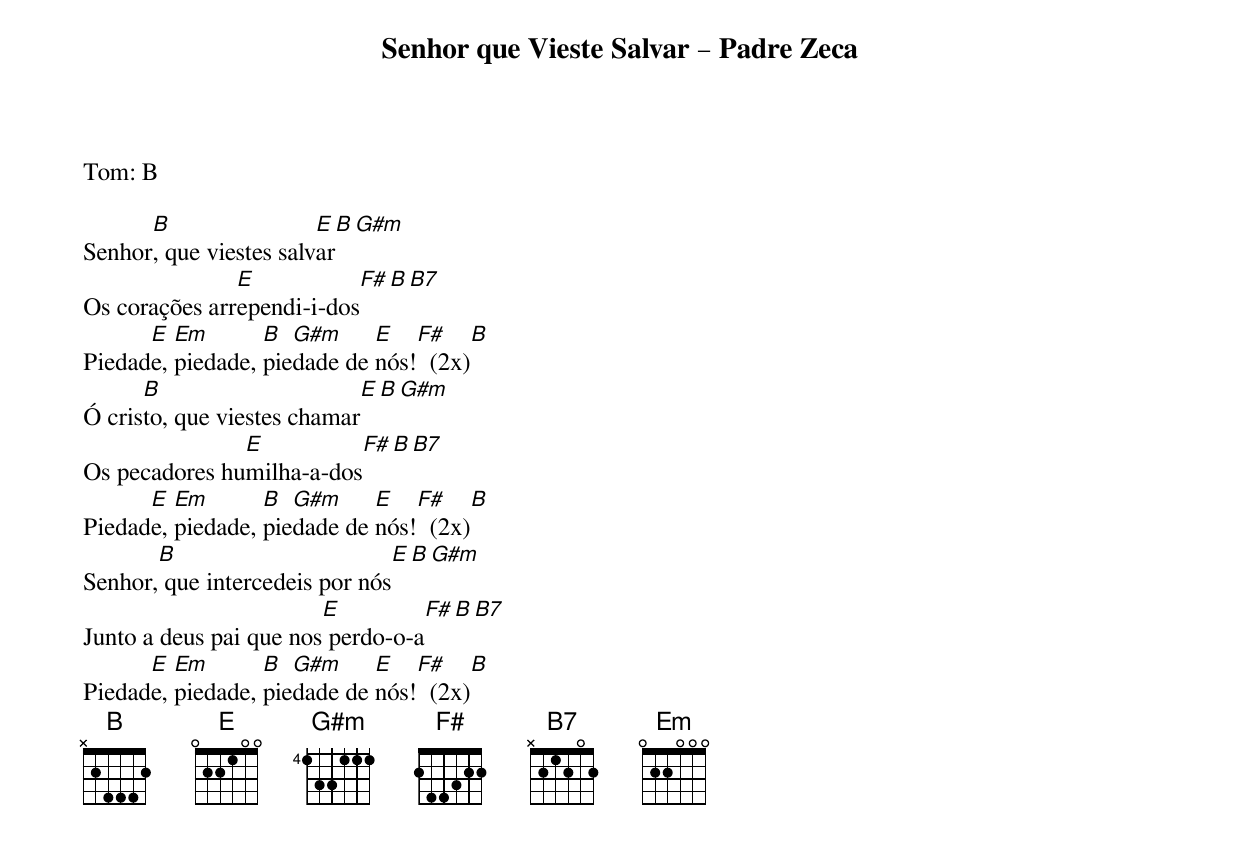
Senhor que Vieste Salvar – Padre Zeca
Tom: B

      B                 E         B        G#m
Senhor, que viestes salvar
               E                    F#      B  B7
Os corações arrependi-i-dos
      E  Em       B  G#m     E   F#      B
Piedade, piedade, piedade de nós!  (2x)
      B                     E             B        G#m
Ó cristo, que viestes chamar
               E                  F#      B  B7
Os pecadores humilha-a-dos
      E  Em       B  G#m     E   F#      B
Piedade, piedade, piedade de nós!  (2x)
       B                            E           B      G#m
Senhor, que intercedeis por nós
                        E                        F#      B  B7
Junto a deus pai que nos perdo-o-a
      E  Em       B  G#m     E   F#      B
Piedade, piedade, piedade de nós!  (2x)
